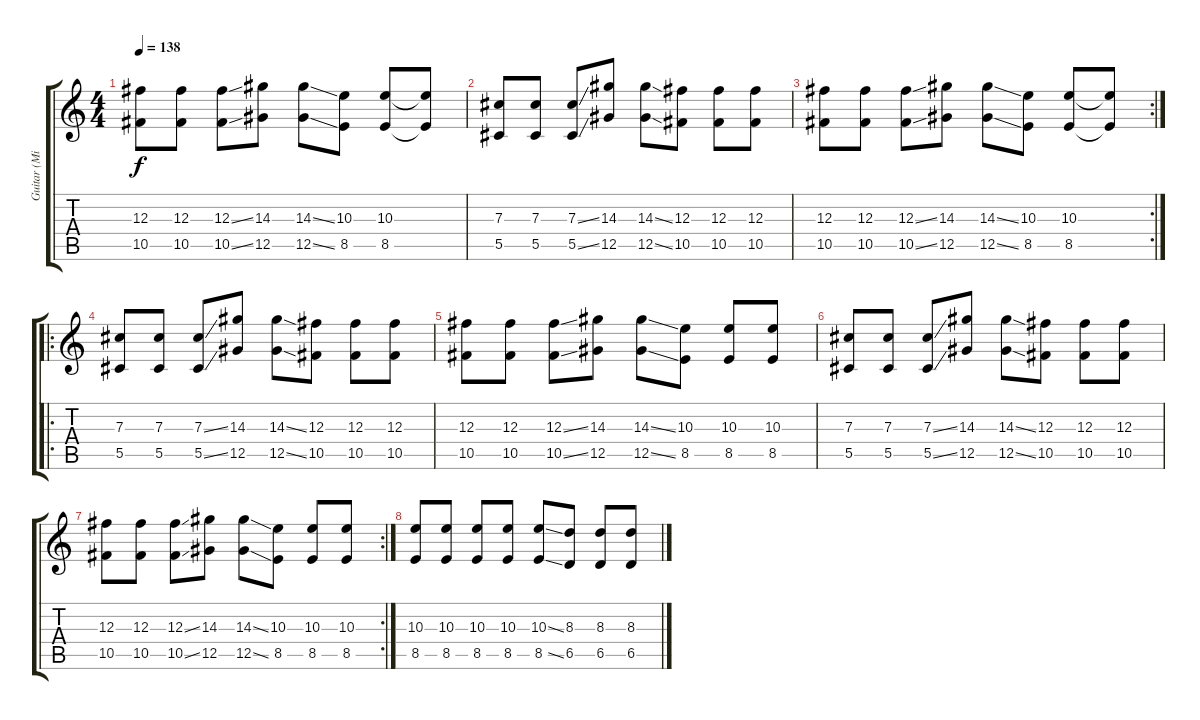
\track ("Guitar (Mike Shinoda)" "Guitar (Mi") {instrument overdrivenguitar}
\staff {score tabs}
\tuning (Eb4 Bb3 Gb3 Db3 Ab2 Db2) {hide}
\ts (4 4)
\tempo 138
\clef g2
\ks c
(12.3 10.5).8{dy f} (12.3 10.5).8 (12.3{ss} 10.5{ss}).8 (14.3 12.5).8 (14.3{ss} 12.5{ss}).8 (10.3 8.5).8 (10.3 8.5).8 (10.3{t} 8.5{t}).8 |
(7.3 5.5).8 (7.3 5.5).8 (7.3{ss} 5.5{ss}).8 (14.3 12.5).8 (14.3{ss} 12.5{ss}).8 (12.3 10.5).8 (12.3 10.5).8 (12.3 10.5).8 |
\rc 2
(12.3 10.5).8 (12.3 10.5).8 (12.3{ss} 10.5{ss}).8 (14.3 12.5).8 (14.3{ss} 12.5{ss}).8 (10.3 8.5).8 (10.3 8.5).8 (10.3{t} 8.5{t}).8 |
\ro
(7.3 5.5).8 (7.3 5.5).8 (7.3{ss} 5.5{ss}).8 (14.3 12.5).8 (14.3{ss} 12.5{ss}).8 (12.3 10.5).8 (12.3 10.5).8 (12.3 10.5).8 |
(12.3 10.5).8 (12.3 10.5).8 (12.3{ss} 10.5{ss}).8 (14.3 12.5).8 (14.3{ss} 12.5{ss}).8 (10.3 8.5).8 (10.3 8.5).8 (10.3 8.5).8 |
(7.3 5.5).8 (7.3 5.5).8 (7.3{ss} 5.5{ss}).8 (14.3 12.5).8 (14.3{ss} 12.5{ss}).8 (12.3 10.5).8 (12.3 10.5).8 (12.3 10.5).8 |
\rc 2
(12.3 10.5).8 (12.3 10.5).8 (12.3{ss} 10.5{ss}).8 (14.3 12.5).8 (14.3{ss} 12.5{ss}).8 (10.3 8.5).8 (10.3 8.5).8 (10.3 8.5).8 |
(10.3 8.5).8 (10.3 8.5).8 (10.3 8.5).8 (10.3 8.5).8 (10.3{ss} 8.5{ss}).8 (8.3 6.5).8 (8.3 6.5).8 (8.3 6.5).8
